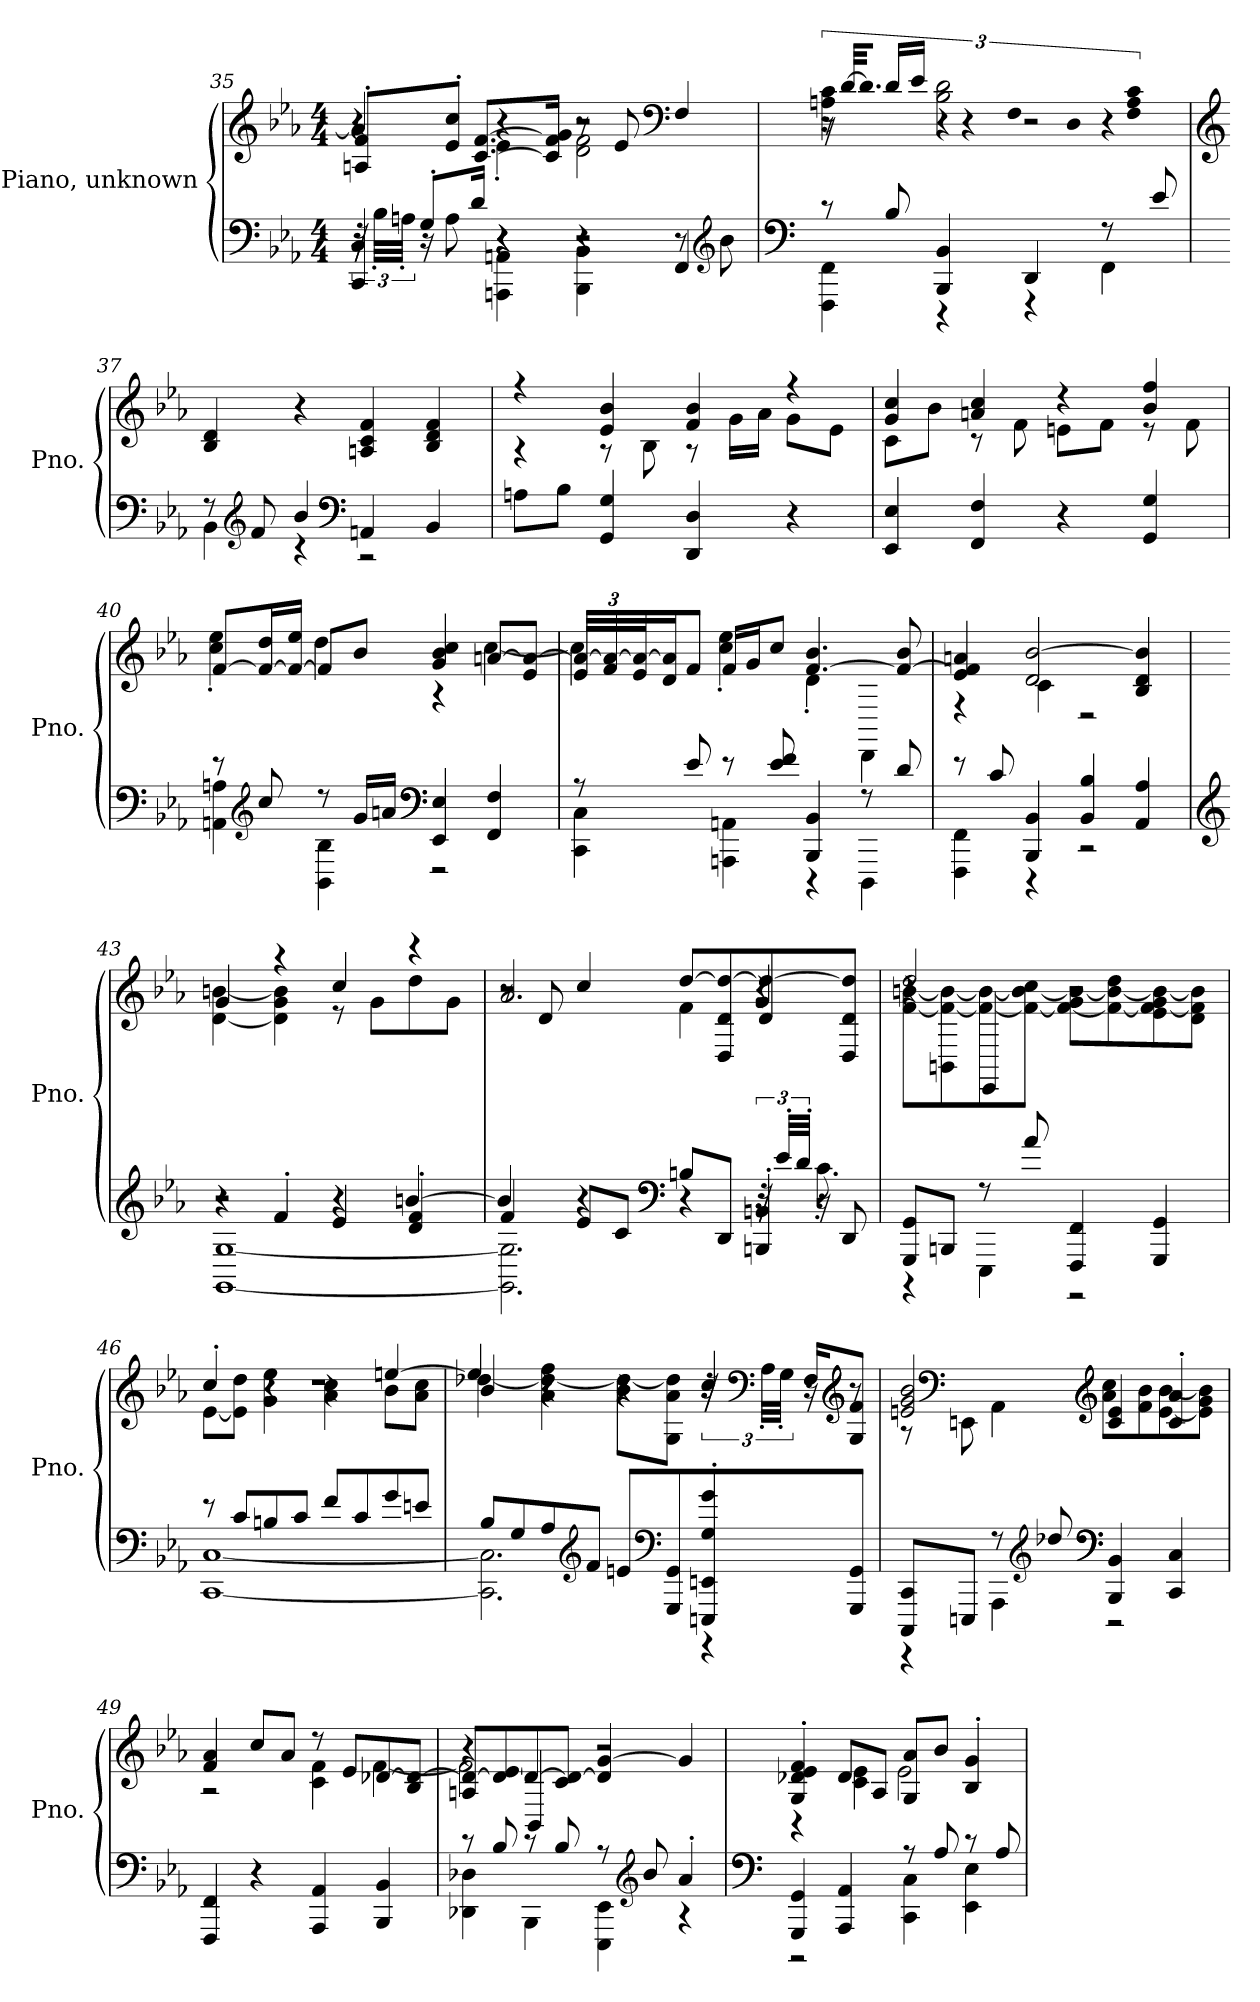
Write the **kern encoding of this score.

**kern	**kern
*part1	*part1
*staff2	*staff1
*I"Piano, unknown	*
*I'Pno.	*
!!LO:LB:g=z
*clefF4	*clefG2
*k[b-e-a-]	*k[b-e-a-]
*M4/4	*M4/4
=35	=35
*^	*^
*	*^	*	*^
16r	48r	4CC/ 4C/	4a/]	4r	8An/' 8f/'L
.	48B-'\LLL	.	.	.	.
.	48An'\JJJ	.	.	.	.
8G'/L	16r	.	.	.	.
.	8A\	.	.	.	8e-/' 8cc/'J
16d/Jk	.	.	.	.	.
4r	4AAAn\ 4AAn\	4r	4r	4e-'\	[8.c/ [8.f/L
.	.	.	.	.	16c/] 16f/] 16g/Jk
2r	4BBB-\ 4BB-\	4r	2r	2d\ 2f\	8r
.	.	.	.	.	8e-/
*	*	*	*clefF4	*	*
.	8r	4FF/	.	.	4F/
*clefG2	*	*	*	*	*
.	8b-\	.	.	.	.
*v	*v	*v	*	*	*
=36	=36	=36	=36
*clefF4	*	*	*
*^	*	*	*
8r	4FFF\ 4FF\	8r	4An\ 4c\	24r
.	.	.	.	[48d/KKL
.	.	.	.	8.d/J]
8B-/	.	16d/LL	.	.
.	.	16e-/JJ	.	.
4BBB-/ 4BB-/	4r	4r	2B-\ 2d\	8r
.	.	.	.	8F/
4DD/	4r	2r	.	4D/
8r	4FF\	.	4r	4F/ 4A/ 4c/
8e-/	.	.	.	.
*	*	*v	*v	*v
!!LO:LB:g=z
=37	=37	=37
*	*	*clefG2
8r	4BB-\	4B-/ 4d/
*clefG2	*	*
8f/	.	.
4b-/	4r	4r
*clefF4	*	*
4AAn/	2r	4An/ 4c/ 4f/
4BB-/	.	4B-/ 4d/ 4f/
*v	*v	*
=38	=38
*	*^
8An\L	4r	4r
8B-\J	.	.
4GG/ 4G/	4e-/ 4b-/	8r
.	.	8B-\
4DD/ 4D/	4f/ 4b-/	8r
.	.	16g\LL
.	.	16a-\JJ
4r	4r	8g\L
.	.	8e-\J
=39	=39	=39
4EE-/ 4E-/	4g/ 4cc/	8c\L
.	.	8b-\J
4FF/ 4F/	4an/ 4cc/	8r
.	.	8f\
4r	4r	8en\L
.	.	8f\J
4GG/ 4G/	4b-/ 4ff/	8r
.	.	8f\
!!LO:LB:g=z	!!
=40	=40	=40
*^	*	*
8r	4AAn\ 4An\	[8f/L	4cc\' 4ee-\'
*clefG2	*	*	*
8cc/	.	16f/_ 16dd/L	.
.	.	16f/_ 16ee-/JJ	.
8r	4BB-\ 4B-\	8f/L]	4dd\
16g/LL	.	8b-/J	.
16an/JJ	.	.	.
*clefF4	*	*	*
4EE-/ 4E-/	2r	4g/ 4b-/ 4cc/	4r
4FF/ 4F/	.	[8an/L	[4cc\
.	.	8e-/ 8a/_J	.
=41	=41	=41	=41
*	*	*Xbrackettup	*
8r	4CC\ 4C\	48e-/ 48a/_LLL	4cc\]
.	.	48f/ 48a/_	.
.	.	48e-/ 48a/_J	.
.	.	16d/ 16a/]J	.
8e-/	.	8f/J	.
8r	4AAAn\ 4AAn\	16f/LL	4cc\' 4ee-\'
.	.	16g/J	.
8e-/ 8f/	.	8cc/J	.
4BBB-/ 4BB-/	4r	[4.f/ 4.b-/	4d'\
8r	4DDD\	.	4DD\
8d/	.	8f/_ 8b-/	.
=42	=42	=42	=42
8r	4FFF\ 4FF\	4e-/ 4f/] 4an/	4r
8c/	.	.	.
4BBB-/ 4BB-/	4r	2d/ [2b-/	4c\
4BB-/ 4B-/	2r	.	2r
4AA-/ 4A-/	.	4B-/ 4d/ 4b-/]	.
*v	*v	*	*
!!LO:LB:g=z	!!
=43	=43	=43
*clefG2	*	*
*^	*	*
*	*^	*	*
4r	[1GG [1G	2r	4g/	[4d\ [4bn\
4f'/	.	.	4r	4d\] 4g\ 4b\]
4e-/	.	4r	4cc/	8r
.	.	.	.	8g\L
4d/' 4f/'	.	[4bn/	4r	8dd\
.	.	.	.	8g\J
=44	=44	=44	=44	=44
*	*	*	*	*^
4f/	2.GG\] 2.G\]	4b/]	2.a-/	2r	8r
.	.	.	.	.	8d/
8e-/L	.	4r	.	.	4cc/
8c/J	.	.	.	.	.
*clefF4	*	*	*	*	*
8Bn/L	.	4r	.	4f\	[8dd/L
8DD/J	.	.	.	.	8D/ 8d/ 8dd/_
48r	16r	4BBBn/' 4BBn/'	4g/	4r	8d/ 8dd/_
48e-'/LLL	.	.	.	.	.
48d'/JJJ	.	.	.	.	.
16r	8.c'\	.	.	.	.
8DD/	.	.	.	.	8D/ 8d/ 8dd/]J
*	*v	*v	*	*	*
=45	=45	=45	=45	=45
8GGG/ 8GG/L	4r	2dd/	[8f\ [8bn\L	4r
8BBBn/J	.	.	8BBn\ 8f\_ 8b\_	.
8r	4EEE-\	.	8f\_ 8b\_	4EE-/
8a-/	.	.	8f\_ 8b\_ 8cc\J	.
4FFF/ 4FF/	2r	2r	8f\_ 8g\ 8b\_L	2r
.	.	.	8f\_ 8b\_ 8dd\	.
4GGG/ 4GG/	.	.	8e-\ 8f\_ 8g\ 8b\_	.
.	.	.	8d\ 8f\] 8b\]J	.
!!LO:LB:g=z	!!	!!
=46	=46	=46	=46	=46
8r	[1CC [1C	1r	[8e-\L	4cc'/
8c/L	.	.	8e-\] 8dd\J	.
8Bn/	.	.	4g\ 4ee-\	4r
8c/J	.	.	.	.
8f/L	.	.	4a-\ 4cc\	4r
8c/	.	.	.	.
8g/	.	.	8b-\L	[4een/
8en/J	.	.	8a-\ 8cc\J	.
=47	=47	=47	=47	=47
8B-/L	2.CC\] 2.C\]	4b-/	[4dd-X\	4ee/]
8G/	.	.	.	.
8A-/	.	4r	4a-\ 4dd-\_ 4ff\	4r
*clefG2	*	*	*	*
8f/J	.	.	.	.
8en/L	.	4r	8b-\ 8dd-\_L	4r
*clefF4	*	*	*	*
8GGG/ 8GG/	.	.	8G\ 8a-\ 8dd-\]J	.
*	*	*	*brackettup	*
8EEEn/' 8EEn/' 8G/' 8g/'	4r	4cc/	48r	16r
*	*	*clefF4	*	*
.	.	.	48A-'\LLL	.
.	.	.	48G'\JJJ	.
.	.	.	16r	16F/KL
*	*	*clefG2	*	*
8GGG/ 8GG/J	.	.	8r	8G/ 8f/J
*	*	*	*v	*v
!!LO:PB:g=z
=48	=48	=48	=48
8CCC/ 8CC/L	4r	2en/ 2g/ 2b-/	8r
*	*	*clefF4	*
8EEEn/J	.	.	8EEn\
8r	4AAA-\	.	4AA-\
*clefG2	*	*	*
8dd-X/	.	.	.
*clefF4	*	*clefG2	*
4BBB-/ 4BB-/	2r	4c/ 4e/	8a-\ 8cc\L
.	.	.	8f\ 8b-\
4CC/ 4C/	.	4c/' 4a-/'	[8e\ [8b-\
.	.	.	8e\] 8g\ 8b-\]J
*v	*v	*	*
=49	=49	=49
4FFF/ 4FF/	4f/ 4a-/	2r
4r	8cc/L	.
.	8a-/J	.
4AAA-/ 4AA-/	8r	4c\ 4f\
.	8e-/L	.
4BBB-/ 4BB-/	[8d-X/	[4f\
.	8B-/ 8d-/_J	.
=50	=50	=50
*^	*	*^
8r	4DD-X\ 4D-X\	8An/ 8d-/_L	2f\]	4r
8B-/	.	8d-/_ 8e-/	.	.
8r	4BBB-\	8d-/_	.	4BB-/
8B-/	.	8c/ 8d-/_J	.	.
8r	4EEE-\ 4EE-\	4d-/] [4g/	2r	2r
*clefG2	*	*	*	*
8b-/	.	.	.	.
4a-'/	4r	4g/]	.	.
*	*	*v	*v	*v
!!LO:LB:g=z
=51	=51	=51
*clefF4	*	*
*	*	*^
4GGG/ 4GG/	2r	4G/' 4d-X/' 4e-/' 4f/'	4r
4AAA-/ 4AA-/	.	8d-/L	4c\ 4e-\
.	.	8A-/J	.
8r	4CC\ 4C\	8G/ 8a-/L	2e-\
8A-/	.	8b-/J	.
8r	4EE-\ 4E-\	4B-/' 4g/'	.
8A-/	.	.	.
*v	*v	*	*
*	*v	*v
=	=
*-	*-
